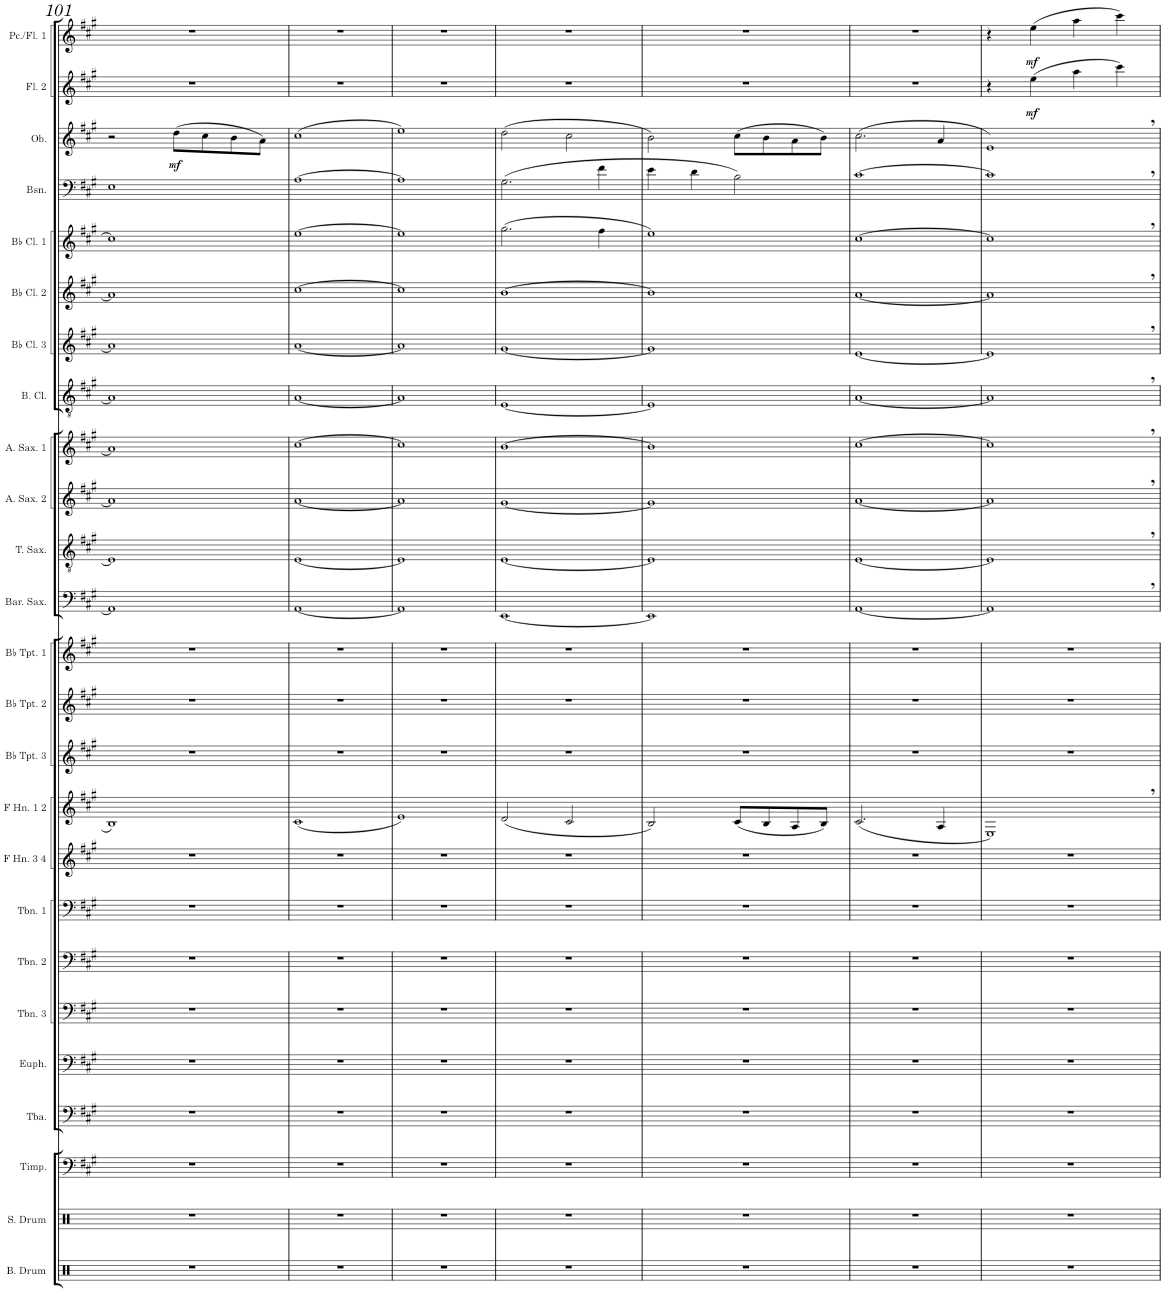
**kern	**kern	**kern	**kern	**kern	**kern	**kern	**kern	**kern	**kern	**kern	**kern	**kern	**kern	**kern	**kern	**kern	**kern	**kern	**kern	**kern	**kern	**kern	**dynam	**kern	**dynam	**kern	**dynam
*part25	*part24	*part23	*part22	*part21	*part20	*part19	*part18	*part17	*part16	*part15	*part14	*part13	*part12	*part11	*part10	*part9	*part8	*part7	*part6	*part5	*part4	*part3	*part3	*part2	*part2	*part1	*part1
*staff25	*staff24	*staff23	*staff22	*staff21	*staff20	*staff19	*staff18	*staff17	*staff16	*staff15	*staff14	*staff13	*staff12	*staff11	*staff10	*staff9	*staff8	*staff7	*staff6	*staff5	*staff4	*staff3	*staff3	*staff2	*staff2	*staff1	*staff1
*I"Concert Bass Drum	*I"Concert Snare Drum	*I"Timpani	*I"Tuba	*I"Euphonium	*I"Trombone 3	*I"Trombone 2	*I"Trombone 1	*I"F Horn 3 &amp; 4	*I"F Horn 1 &amp; 2	*I"Bb Trumpet 3	*I"Bb Trumpet 2	*I"Bb Trumpet 1	*I"Baritone Saxophone	*I"Tenor Saxophone	*I"Alto Saxophone 2	*I"Alto Saxophone 1	*I"Bass Clarinet	*I"Bb Clarinet 3	*I"Bb Clarinet 2	*I"Bb Clarinet 1	*I"Bassoon	*I"Oboe	*	*I"Flute 2	*	*I"Piccolo/Flute 1	*
*I'B. Drum	*I'S. Drum	*I'Timp.	*I'Tba.	*I'Euph.	*I'Tbn. 3	*I'Tbn. 2	*I'Tbn. 1	*I'F Hn. 3 4	*I'F Hn. 1 2	*I'Bb Tpt. 3	*I'Bb Tpt. 2	*I'Bb Tpt. 1	*I'Bar. Sax.	*I'T. Sax.	*I'A. Sax. 2	*I'A. Sax. 1	*I'B. Cl.	*I'Bb Cl. 3	*I'Bb Cl. 2	*I'Bb Cl. 1	*I'Bsn.	*I'Ob.	*	*I'Fl. 2	*	*I'Pc./Fl. 1	*
!!LO:PB:g=z
*clefX	*clefX	*clefF4	*clefF4	*clefF4	*clefF4	*clefF4	*clefF4	*clefG2	*clefG2	*clefG2	*clefG2	*clefG2	*clefF4	*clefGv2	*clefG2	*clefG2	*clefGv2	*clefG2	*clefG2	*clefG2	*clefF4	*clefG2	*	*clefG2	*	*clefG2	*
*	*	*	*	*	*	*	*	*ITrd4c7	*ITrd4c7	*ITrd1c2	*ITrd1c2	*ITrd1c2	*ITrd12c21	*ITrd8c14	*ITrd5c9	*ITrd5c9	*ITrd8c14	*ITrd1c2	*ITrd1c2	*ITrd1c2	*	*	*	*	*	*	*
*k[]	*k[]	*k[f#c#g#]	*k[f#c#g#]	*k[f#c#g#]	*k[f#c#g#]	*k[f#c#g#]	*k[f#c#g#]	*k[f#c#g#]	*k[f#c#g#]	*k[f#c#g#]	*k[f#c#g#]	*k[f#c#g#]	*k[f#c#g#]	*k[f#c#g#]	*k[f#c#g#]	*k[f#c#g#]	*k[f#c#g#]	*k[f#c#g#]	*k[f#c#g#]	*k[f#c#g#]	*k[f#c#g#]	*k[f#c#g#]	*	*k[f#c#g#]	*	*k[f#c#g#]	*
*M4/4	*M4/4	*M4/4	*M4/4	*M4/4	*M4/4	*M4/4	*M4/4	*M4/4	*M4/4	*M4/4	*M4/4	*M4/4	*M4/4	*M4/4	*M4/4	*M4/4	*M4/4	*M4/4	*M4/4	*M4/4	*M4/4	*M4/4	*	*M4/4	*	*M4/4	*
=101	=101	=101	=101	=101	=101	=101	=101	=101	=101	=101	=101	=101	=101	=101	=101	=101	=101	=101	=101	=101	=101	=101	=101	=101	=101	=101	=101
1r	1r	1r	1r	1r	1r	1r	1r	1r	1B	1r	1r	1r	1AA]	1E]	1a]	1a]	1A]	1a]	1a]	1cc#]	1E	2r	.	1r	.	1r	.
!	!	!	!	!	!	!	!	!	!	!	!	!	!	!	!	!	!	!	!	!	!	!	!LO:DY:b	!	!	!	!
.	.	.	.	.	.	.	.	.	.	.	.	.	.	.	.	.	.	.	.	.	.	(8dd\L	mf	.	.	.	.
.	.	.	.	.	.	.	.	.	.	.	.	.	.	.	.	.	.	.	.	.	.	8cc#\	.	.	.	.	.
.	.	.	.	.	.	.	.	.	.	.	.	.	.	.	.	.	.	.	.	.	.	8b\	.	.	.	.	.
.	.	.	.	.	.	.	.	.	.	.	.	.	.	.	.	.	.	.	.	.	.	8a\J)	.	.	.	.	.
=102	=102	=102	=102	=102	=102	=102	=102	=102	=102	=102	=102	=102	=102	=102	=102	=102	=102	=102	=102	=102	=102	=102	=102	=102	=102	=102	=102
1r	1r	1r	1r	1r	1r	1r	1r	1r	(1c#	1r	1r	1r	[1AA	[1E	[1a	[1cc#	[1A	[1a	[1cc#	[1ee	[1A	(1cc#	.	1r	.	1r	.
=103	=103	=103	=103	=103	=103	=103	=103	=103	=103	=103	=103	=103	=103	=103	=103	=103	=103	=103	=103	=103	=103	=103	=103	=103	=103	=103	=103
1r	1r	1r	1r	1r	1r	1r	1r	1r	1e)	1r	1r	1r	1AA]	1E]	1a]	1cc#]	1A]	1a]	1cc#]	1ee]	1A]	1ee)	.	1r	.	1r	.
=104	=104	=104	=104	=104	=104	=104	=104	=104	=104	=104	=104	=104	=104	=104	=104	=104	=104	=104	=104	=104	=104	=104	=104	=104	=104	=104	=104
1r	1r	1r	1r	1r	1r	1r	1r	1r	(2d/	1r	1r	1r	[1EE	[1E	[1g#	[1b	[1E	[1g#	[1b	(2.gg#\	(2.G#\	(2dd\	.	1r	.	1r	.
.	.	.	.	.	.	.	.	.	2c#/	.	.	.	.	.	.	.	.	.	.	.	.	2cc#\	.	.	.	.	.
.	.	.	.	.	.	.	.	.	.	.	.	.	.	.	.	.	.	.	.	4ff#\	4f#\	.	.	.	.	.	.
=105	=105	=105	=105	=105	=105	=105	=105	=105	=105	=105	=105	=105	=105	=105	=105	=105	=105	=105	=105	=105	=105	=105	=105	=105	=105	=105	=105
1r	1r	1r	1r	1r	1r	1r	1r	1r	2B/)	1r	1r	1r	1EE]	1E]	1g#]	1b]	1E]	1g#]	1b]	1ee)	4e\	2b\)	.	1r	.	1r	.
.	.	.	.	.	.	.	.	.	.	.	.	.	.	.	.	.	.	.	.	.	4d\	.	.	.	.	.	.
.	.	.	.	.	.	.	.	.	(8c#/L	.	.	.	.	.	.	.	.	.	.	.	2B\)	(8cc#\L	.	.	.	.	.
.	.	.	.	.	.	.	.	.	8B/	.	.	.	.	.	.	.	.	.	.	.	.	8b\	.	.	.	.	.
.	.	.	.	.	.	.	.	.	8A/	.	.	.	.	.	.	.	.	.	.	.	.	8a\	.	.	.	.	.
.	.	.	.	.	.	.	.	.	8B/J)	.	.	.	.	.	.	.	.	.	.	.	.	8b\J)	.	.	.	.	.
=106	=106	=106	=106	=106	=106	=106	=106	=106	=106	=106	=106	=106	=106	=106	=106	=106	=106	=106	=106	=106	=106	=106	=106	=106	=106	=106	=106
1r	1r	1r	1r	1r	1r	1r	1r	1r	(2.c#/	1r	1r	1r	[1AA	[1E	[1a	[1cc#	[1A	[1e	[1a	[1cc#	[1c#	(2.cc#\	.	1r	.	1r	.
.	.	.	.	.	.	.	.	.	4A/	.	.	.	.	.	.	.	.	.	.	.	.	4a/	.	.	.	.	.
=107	=107	=107	=107	=107	=107	=107	=107	=107	=107	=107	=107	=107	=107	=107	=107	=107	=107	=107	=107	=107	=107	=107	=107	=107	=107	=107	=107
1r	1r	1r	1r	1r	1r	1r	1r	1r	1E,)	1r	1r	1r	1AA,]	1E,]	1a,]	1cc#,]	1A,]	1e,]	1a,]	1cc#,]	1c#,]	1e,)	.	4r	.	4r	.
!	!	!	!	!	!	!	!	!	!	!	!	!	!	!	!	!	!	!	!	!	!	!	!	!	!LO:DY:b	!	!LO:DY:b
.	.	.	.	.	.	.	.	.	.	.	.	.	.	.	.	.	.	.	.	.	.	.	.	(4ee\	mf	(4ee\	mf
.	.	.	.	.	.	.	.	.	.	.	.	.	.	.	.	.	.	.	.	.	.	.	.	4aa\	.	4aa\	.
.	.	.	.	.	.	.	.	.	.	.	.	.	.	.	.	.	.	.	.	.	.	.	.	4ccc#\)	.	4ccc#\)	.
=	=	=	=	=	=	=	=	=	=	=	=	=	=	=	=	=	=	=	=	=	=	=	=	=	=	=	=
*-	*-	*-	*-	*-	*-	*-	*-	*-	*-	*-	*-	*-	*-	*-	*-	*-	*-	*-	*-	*-	*-	*-	*-	*-	*-	*-	*-
